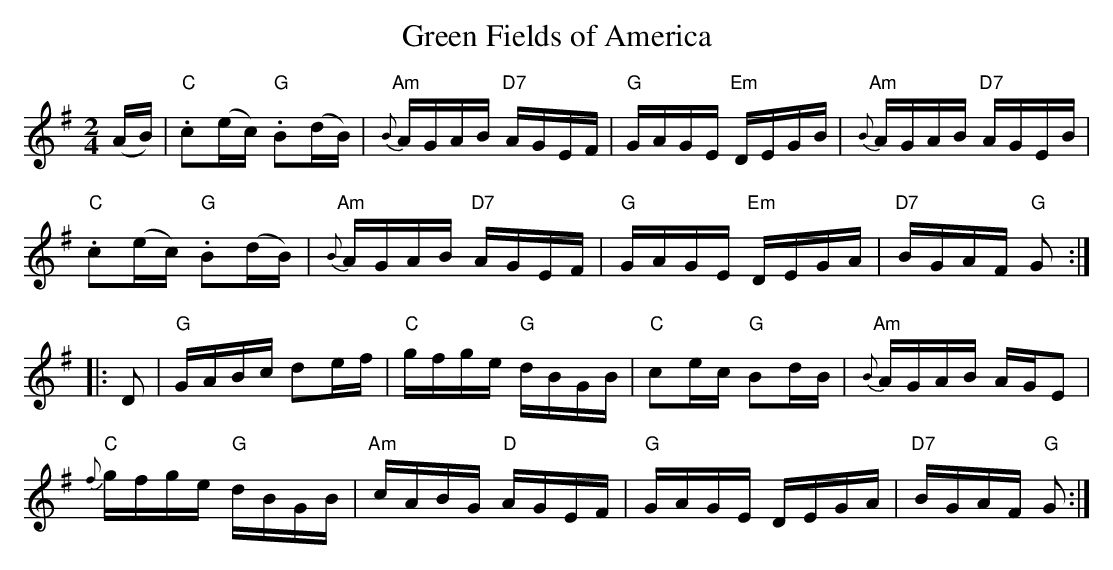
X:1
T:Green Fields of America
M:2/4
L:1/16
K:G
(AB)|"C".c2(ec) "G".B2(dB) | "Am"{B}AGAB "D7"AGEF | "G"GAGE "Em"DEGB | "Am"{B}AGAB "D7"AGEB |
"C".c2(ec) "G".B2(dB) | "Am"{B}AGAB "D7"AGEF | "G"GAGE "Em"DEGA | "D7"BGAF "G"G2:|
|:D2|"G"GABc d2ef | "C"gfge "G"dBGB | "C"c2ec "G"B2dB | "Am"{B}AGAB AGE2 |
"C"{f}gfge "G"dBGB |"Am"cABG "D"AGEF | "G" GAGE  DEGA|"D7" BGAF "G"G2     :|
